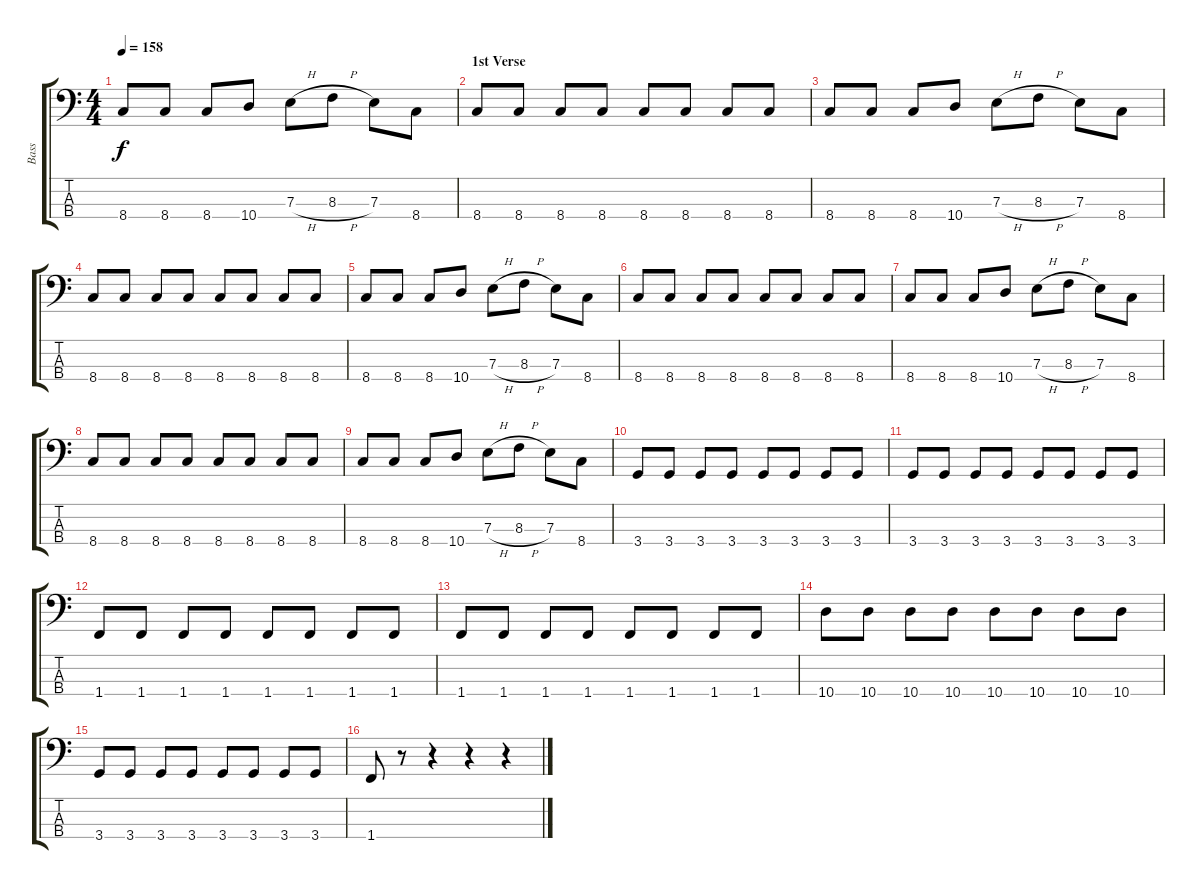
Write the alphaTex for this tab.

\track ("Bass " "Bass ") {instrument electricbassfinger}
\staff {score tabs}
\tuning (G2 D2 A1 E1) {hide}
\ts (4 4)
\tempo 158
\clef f4
\ks c
8.4.8{dy f} 8.4.8 8.4.8 10.4.8 7.3{h}.8 8.3{h}.8 7.3.8 8.4.8 |
\section ("" "1st Verse")
8.4.8 8.4.8 8.4.8 8.4.8 8.4.8 8.4.8 8.4.8 8.4.8 |
8.4.8 8.4.8 8.4.8 10.4.8 7.3{h}.8 8.3{h}.8 7.3.8 8.4.8 |
8.4.8 8.4.8 8.4.8 8.4.8 8.4.8 8.4.8 8.4.8 8.4.8 |
8.4.8 8.4.8 8.4.8 10.4.8 7.3{h}.8 8.3{h}.8 7.3.8 8.4.8 |
8.4.8 8.4.8 8.4.8 8.4.8 8.4.8 8.4.8 8.4.8 8.4.8 |
8.4.8 8.4.8 8.4.8 10.4.8 7.3{h}.8 8.3{h}.8 7.3.8 8.4.8 |
8.4.8 8.4.8 8.4.8 8.4.8 8.4.8 8.4.8 8.4.8 8.4.8 |
8.4.8 8.4.8 8.4.8 10.4.8 7.3{h}.8 8.3{h}.8 7.3.8 8.4.8 |
\section ("" "")
3.4.8 3.4.8 3.4.8 3.4.8 3.4.8 3.4.8 3.4.8 3.4.8 |
3.4.8 3.4.8 3.4.8 3.4.8 3.4.8 3.4.8 3.4.8 3.4.8 |
1.4.8 1.4.8 1.4.8 1.4.8 1.4.8 1.4.8 1.4.8 1.4.8 |
1.4.8 1.4.8 1.4.8 1.4.8 1.4.8 1.4.8 1.4.8 1.4.8 |
10.4.8 10.4.8 10.4.8 10.4.8 10.4.8 10.4.8 10.4.8 10.4.8 |
3.4.8 3.4.8 3.4.8 3.4.8 3.4.8 3.4.8 3.4.8 3.4.8 |
1.4.8 r.8 r.4 r.4 r.4
